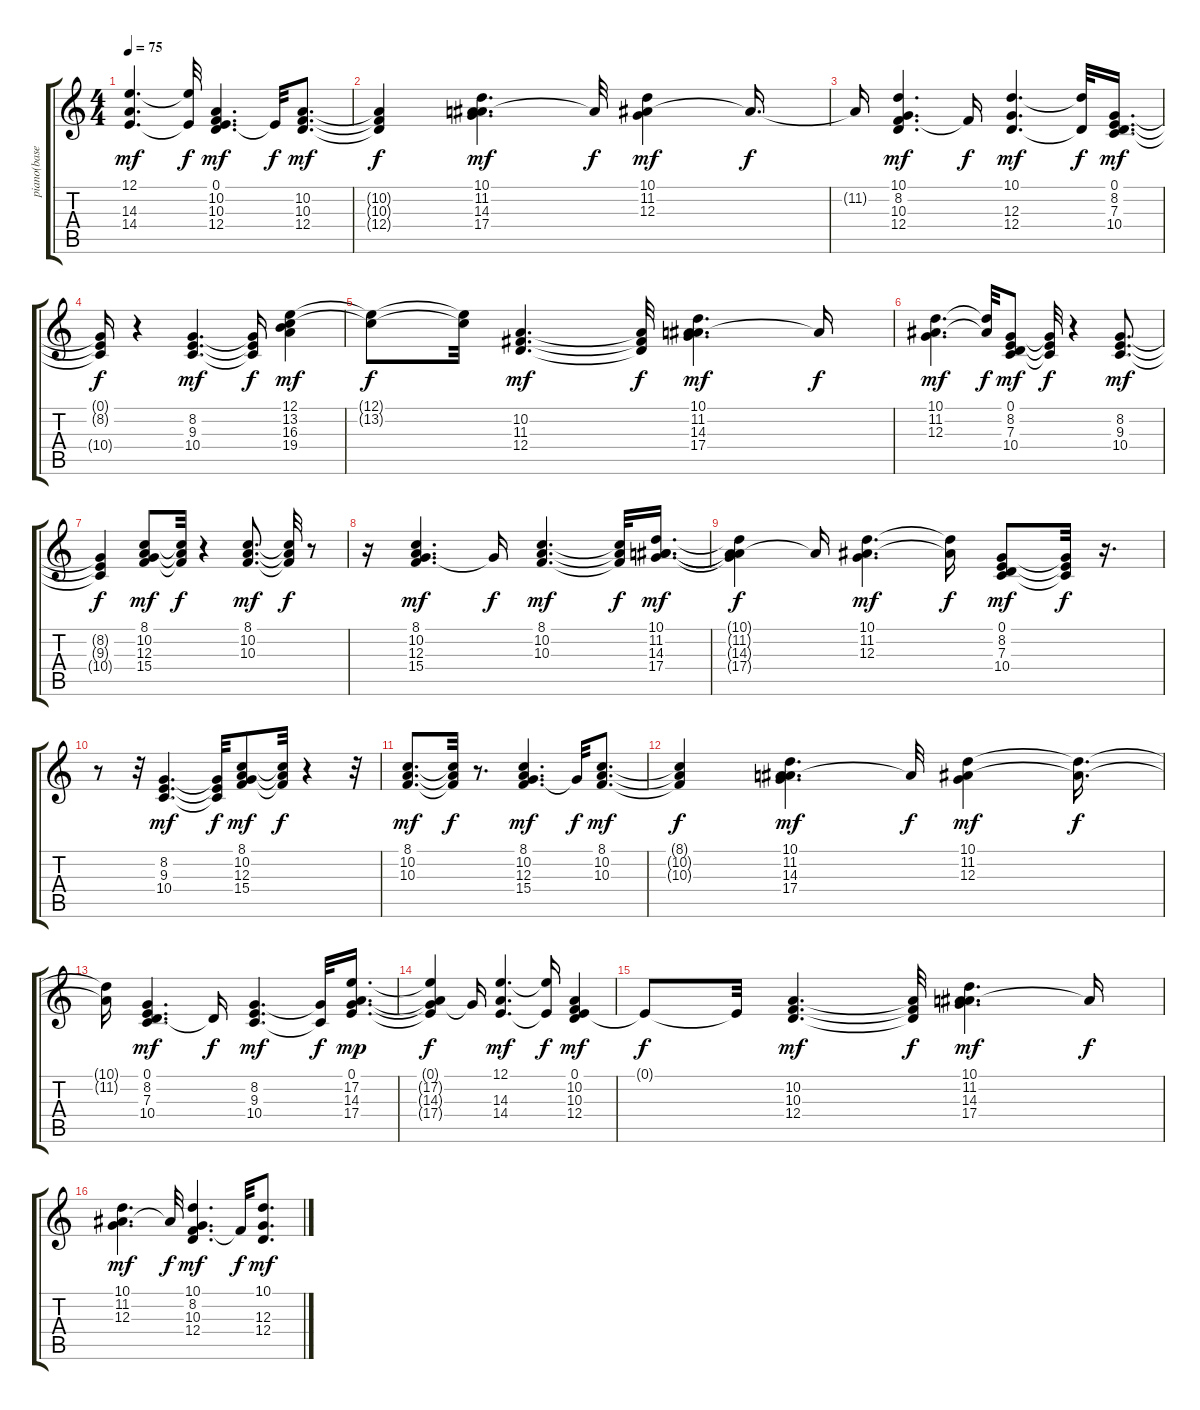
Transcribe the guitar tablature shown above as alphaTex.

\track ("piano(base)" "piano(base") {instrument acousticgrandpiano}
\staff {score tabs}
\tuning (E4 B3 G3 D3 A2 E2) {hide}
\ts (4 4)
\tempo 75
\clef g2
\ks c
(12.1 14.3 14.4).4{d dy mf} (12.1{t} 14.4{t}).32{dy f} (0.1 10.2 10.3 12.4).4{d dy mf} 0.1{t}.32{dy f} (10.2 10.3 12.4).8{d dy mf} |
(10.2{t} 10.3{t} 12.4{t}).4{dy f} (10.1 11.2 14.3 17.4).4{d dy mf} 14.3{t}.32{dy f} (10.1 11.2 12.3).4{dy mf} 11.2{t}.16{d dy f} |
11.2{t}.16 (10.1 8.2 10.3 12.4).4{d dy mf} 10.3{t}.16{dy f} (10.1 12.3 12.4).4{d dy mf} (10.1{t} 12.4{t}).32{dy f} (0.1 8.2 7.3 10.4).16{d dy mf} |
(0.1{t} 8.2{t} 10.4{t}).16{dy f} r.4 (8.2 9.3 10.4).4{d dy mf} (8.2{t} 9.3{t} 10.4{t}).16{dy f} (12.1 13.2 16.3 19.4).4{dy mf} |
(12.1{t} 13.2{t}).8{dy f} (12.1{t} 13.2{t}).32 (10.2 11.3 12.4).4{d dy mf} (10.2{t} 11.3{t} 12.4{t}).32{dy f} (10.1 11.2 14.3 17.4).4{d dy mf} 14.3{t}.16{dy f} |
(10.1 11.2 12.3).4{d dy mf} (10.1{t} 11.2{t}).32{dy f} (0.1 8.2 7.3 10.4).8{dy mf} (0.1{t} 8.2{t} 10.4{t}).32{dy f} r.4 (8.2 9.3 10.4).8{d dy mf} |
(8.2{t} 9.3{t} 10.4{t}).4{dy f} (8.1 10.2 12.3 15.4).8{dy mf volume 12 instrument acousticgrandpiano} (8.1{t} 10.2{t} 15.4{t}).32{dy f} r.4 (8.1 10.2 10.3).8{d dy mf} (8.1{t} 10.2{t} 10.3{t}).32{dy f} r.8 |
r.16 (8.1 10.2 12.3 15.4).4{d dy mf} 12.3{t}.16{dy f} (8.1 10.2 10.3).4{d dy mf} (8.1{t} 10.2{t} 10.3{t}).32{dy f} (10.1 11.2 14.3 17.4).16{d dy mf volume 12 instrument acousticgrandpiano} |
(10.1{t} 11.2{t} 14.3{t} 17.4{t}).4{dy f} 14.3{t}.16 (10.1 11.2 12.3).4{d dy mf} (10.1{t} 11.2{t}).16{dy f} (0.1 8.2 7.3 10.4).8{dy mf} (0.1{t} 8.2{t} 10.4{t}).32{dy f} r.16{d} |
r.8 r.32 (8.2 9.3 10.4).4{d dy mf} (8.2{t} 9.3{t} 10.4{t}).32{dy f} (8.1 10.2 12.3 15.4).8{dy mf volume 12 instrument acousticgrandpiano} (8.1{t} 10.2{t} 15.4{t}).32{dy f} r.4 r.32 |
(8.1 10.2 10.3).8{d dy mf} (8.1{t} 10.2{t} 10.3{t}).32{dy f} r.8{d} (8.1 10.2 12.3 15.4).4{d dy mf} 12.3{t}.32{dy f} (8.1 10.2 10.3).8{d dy mf} |
(8.1{t} 10.2{t} 10.3{t}).4{dy f} (10.1 11.2 14.3 17.4).4{d dy mf volume 12 instrument acousticgrandpiano} 14.3{t}.32{dy f} (10.1 11.2 12.3).4{dy mf} (10.1{t} 11.2{t}).16{d dy f} |
(10.1{t} 11.2{t}).16 (0.1 8.2 7.3 10.4).4{d dy mf} 7.3{t}.16{dy f} (8.2 9.3 10.4).4{d dy mf} (8.2{t} 10.4{t}).32{dy f} (0.1 17.2 14.3 17.4).16{d dy mp} |
(0.1{t} 17.2{t} 14.3{t} 17.4{t}).4{dy f} 17.4{t}.16 (12.1 14.3 14.4).4{d dy mf} (12.1{t} 14.4{t}).16{dy f} (0.1 10.2 10.3 12.4).4{dy mf} |
0.1{t}.8{dy f} 0.1{t}.32 (10.2 10.3 12.4).4{d dy mf} (10.2{t} 10.3{t} 12.4{t}).32{dy f} (10.1 11.2 14.3 17.4).4{d dy mf} 14.3{t}.16{dy f} |
(10.1 11.2 12.3).4{d dy mf} 11.2{t}.32{dy f} (10.1 8.2 10.3 12.4).4{d dy mf} 10.3{t}.32{dy f} (10.1 12.3 12.4).8{d dy mf}
